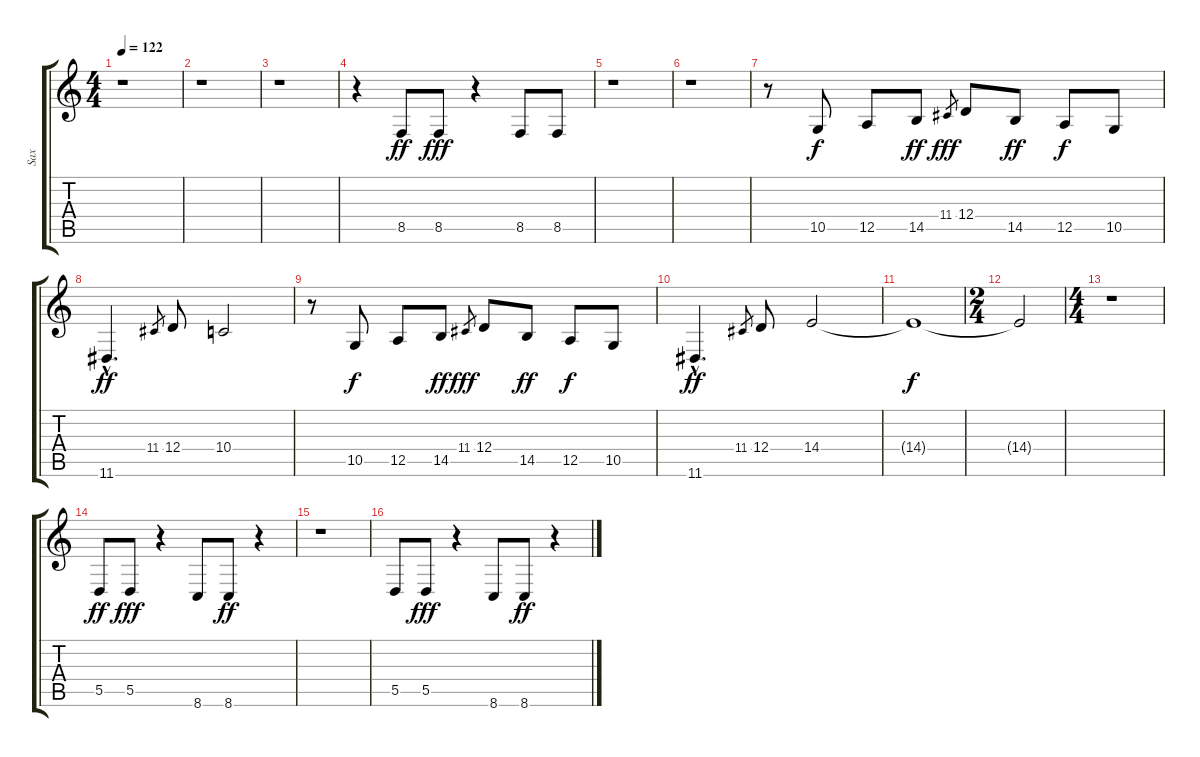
\track ("Sax" "Sax") {instrument baritonesax}
\staff {score tabs}
\tuning (E4 B3 G3 D3 A2 E2) {hide}
\ts (4 4)
\tempo 122
\clef g2
\ks c
r.1{dy f} |
r.1 |
r.1 |
r.4 8.5.8{dy ff} 8.5.8{dy fff} r.4 8.5.8 8.5.8 |
r.1 |
r.1 |
r.8 10.5.8{dy f} 12.5.8 14.5.8{dy ff} 11.4.8{gr dy fff} 12.4.8 14.5.8{dy ff} 12.5.8{dy f} 10.5.8 |
11.6{hac}.4{d dy ff} 11.4.8{gr} 12.4.8 10.4.2 |
r.8 10.5.8{dy f} 12.5.8 14.5.8{dy ff} 11.4.8{gr dy fff} 12.4.8 14.5.8{dy ff} 12.5.8{dy f} 10.5.8 |
11.6{hac}.4{d dy ff} 11.4.8{gr} 12.4.8 14.4.2 |
14.4{t}.1{dy f} |
\ts (2 4)
14.4{t}.2 |
\ts (4 4)
r.1 |
5.5.8{dy ff} 5.5.8{dy fff} r.4 8.6.8 8.6.8{dy ff} r.4 |
r.1 |
5.5.8 5.5.8{dy fff} r.4 8.6.8 8.6.8{dy ff} r.4
